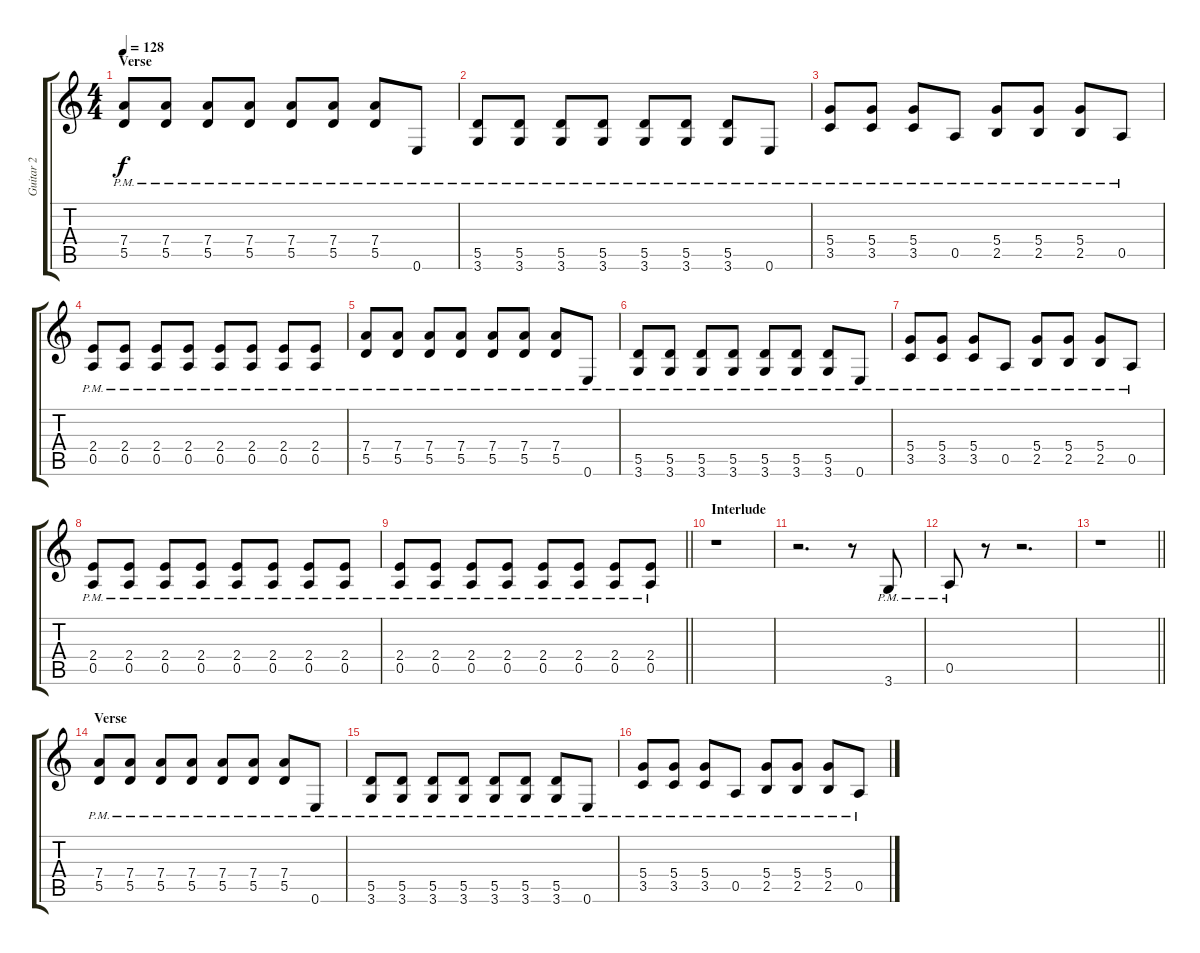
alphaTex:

\track ("Guitar 2" "Guitar 2") {instrument overdrivenguitar}
\staff {score tabs}
\tuning (E4 B3 G3 D3 A2 E2) {hide}
\ts (4 4)
\section ("" "Verse")
\tempo 128
\clef g2
\ks c
(7.4{pm} 5.5{pm}).8{dy f} (7.4{pm} 5.5{pm}).8 (7.4{pm} 5.5{pm}).8 (7.4{pm} 5.5{pm}).8 (7.4{pm} 5.5{pm}).8 (7.4{pm} 5.5{pm}).8 (7.4{pm} 5.5{pm}).8 0.6{pm}.8 |
(5.5{pm} 3.6{pm}).8 (5.5{pm} 3.6{pm}).8 (5.5{pm} 3.6{pm}).8 (5.5{pm} 3.6{pm}).8 (5.5{pm} 3.6{pm}).8 (5.5{pm} 3.6{pm}).8 (5.5{pm} 3.6{pm}).8 0.6{pm}.8 |
(5.4{pm} 3.5{pm}).8 (5.4{pm} 3.5{pm}).8 (5.4{pm} 3.5{pm}).8 0.5{pm}.8 (5.4{pm} 2.5{pm}).8 (5.4{pm} 2.5{pm}).8 (5.4{pm} 2.5{pm}).8 0.5{pm}.8 |
(2.4{pm} 0.5{pm}).8 (2.4{pm} 0.5{pm}).8 (2.4{pm} 0.5{pm}).8 (2.4{pm} 0.5{pm}).8 (2.4{pm} 0.5{pm}).8 (2.4{pm} 0.5{pm}).8 (2.4{pm} 0.5{pm}).8 (2.4{pm} 0.5{pm}).8 |
(7.4{pm} 5.5{pm}).8 (7.4{pm} 5.5{pm}).8 (7.4{pm} 5.5{pm}).8 (7.4{pm} 5.5{pm}).8 (7.4{pm} 5.5{pm}).8 (7.4{pm} 5.5{pm}).8 (7.4{pm} 5.5{pm}).8 0.6{pm}.8 |
(5.5{pm} 3.6{pm}).8 (5.5{pm} 3.6{pm}).8 (5.5{pm} 3.6{pm}).8 (5.5{pm} 3.6{pm}).8 (5.5{pm} 3.6{pm}).8 (5.5{pm} 3.6{pm}).8 (5.5{pm} 3.6{pm}).8 0.6{pm}.8 |
(5.4{pm} 3.5{pm}).8 (5.4{pm} 3.5{pm}).8 (5.4{pm} 3.5{pm}).8 0.5{pm}.8 (5.4{pm} 2.5{pm}).8 (5.4{pm} 2.5{pm}).8 (5.4{pm} 2.5{pm}).8 0.5{pm}.8 |
(2.4{pm} 0.5{pm}).8 (2.4{pm} 0.5{pm}).8 (2.4{pm} 0.5{pm}).8 (2.4{pm} 0.5{pm}).8 (2.4{pm} 0.5{pm}).8 (2.4{pm} 0.5{pm}).8 (2.4{pm} 0.5{pm}).8 (2.4{pm} 0.5{pm}).8 |
\barLineRight lightlight
(2.4{pm} 0.5{pm}).8 (2.4{pm} 0.5{pm}).8 (2.4{pm} 0.5{pm}).8 (2.4{pm} 0.5{pm}).8 (2.4{pm} 0.5{pm}).8 (2.4{pm} 0.5{pm}).8 (2.4{pm} 0.5{pm}).8 (2.4{pm} 0.5{pm}).8 |
\section ("" "Interlude")
r.1 |
r.2{d} r.8 3.6{pm}.8 |
0.5{pm}.8 r.8 r.2{d} |
\barLineRight lightlight
r.1 |
\section ("" "Verse")
(7.4{pm} 5.5{pm}).8 (7.4{pm} 5.5{pm}).8 (7.4{pm} 5.5{pm}).8 (7.4{pm} 5.5{pm}).8 (7.4{pm} 5.5{pm}).8 (7.4{pm} 5.5{pm}).8 (7.4{pm} 5.5{pm}).8 0.6{pm}.8 |
(5.5{pm} 3.6{pm}).8 (5.5{pm} 3.6{pm}).8 (5.5{pm} 3.6{pm}).8 (5.5{pm} 3.6{pm}).8 (5.5{pm} 3.6{pm}).8 (5.5{pm} 3.6{pm}).8 (5.5{pm} 3.6{pm}).8 0.6{pm}.8 |
(5.4{pm} 3.5{pm}).8 (5.4{pm} 3.5{pm}).8 (5.4{pm} 3.5{pm}).8 0.5{pm}.8 (5.4{pm} 2.5{pm}).8 (5.4{pm} 2.5{pm}).8 (5.4{pm} 2.5{pm}).8 0.5{pm}.8
